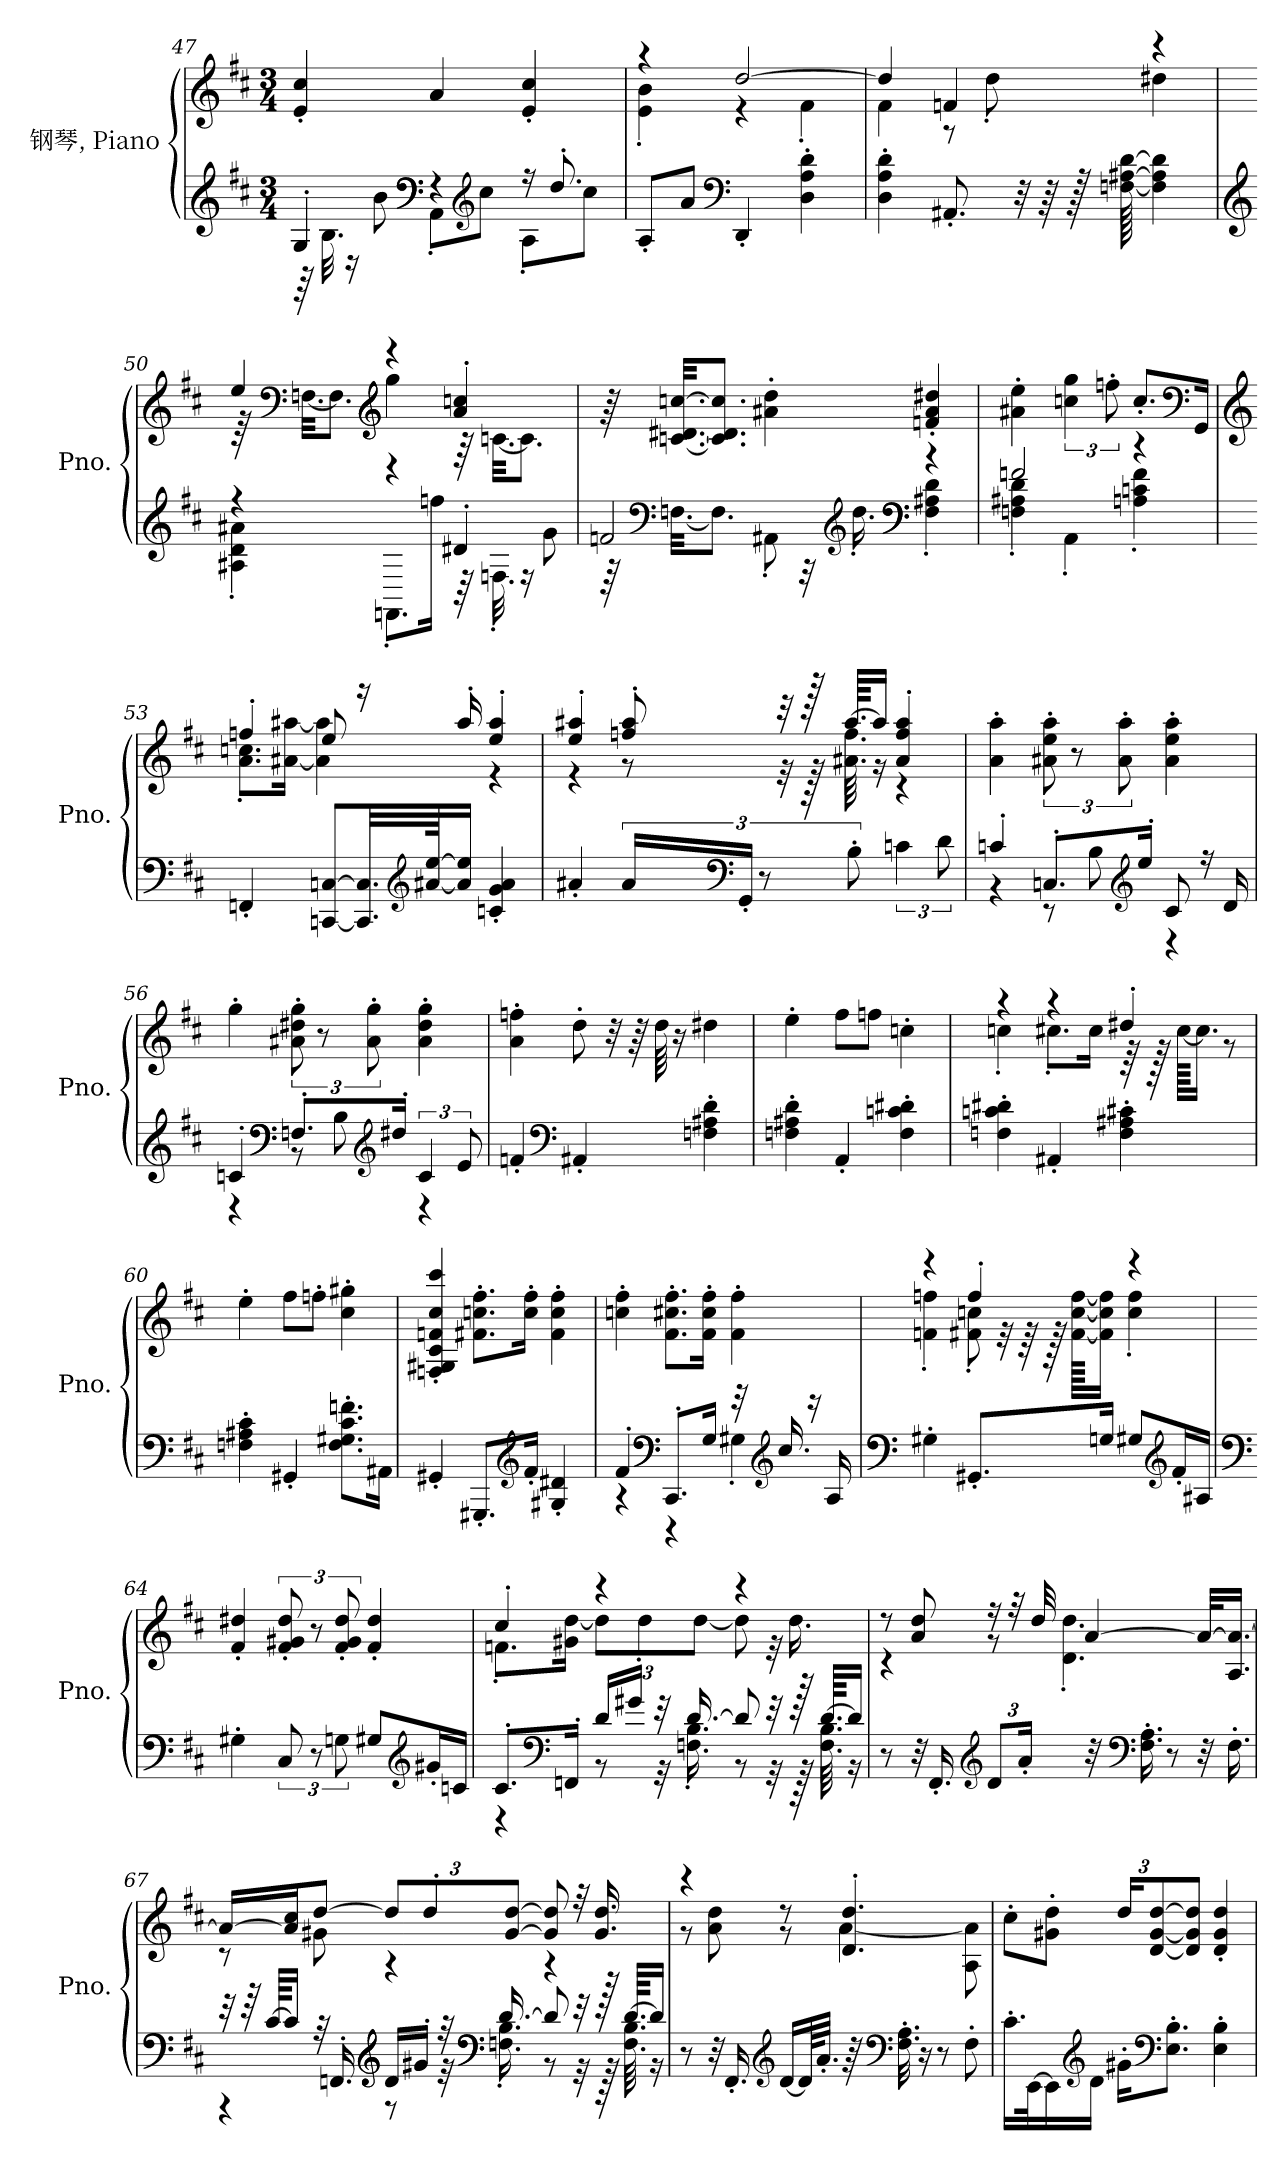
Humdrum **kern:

**kern	**kern
*part1	*part1
*staff2	*staff1
*I"钢琴, Piano	*
*I'Pno.	*
*clefG2	*clefG2
*k[f#c#]	*k[f#c#]
*M3/4	*M3/4
=47	=47
*^	*
4G'/	64r	4e/' 4cc#/'
.	32.B\	.
.	16r	.
.	8b\	.
*clefF4	*	*
4r	8AA'\L	4a/
*clefG2	*	*
.	8cc#\J	.
16r	8A'\L	4e/' 4cc#/'
8.dd'/	.	.
.	8cc#\J	.
*v	*v	*
=48	=48
*	*^
8A'/L	4r	4e\' 4b\'
8a/J	.	.
*clefF4	*	*
4DD'/	[2dd/	4r
4D\' 4A\' 4d\'	.	4f#'\
!!LO:LB:g=z	!!
=49	=49	=49
4D\' 4A\' 4d\'	4dd/]	4f#\
8.AA#X'/	4fn/	8r
.	.	8dd'\
32r	.	.
64r	.	.
128r	.	.
[128Fn\ [128A#X\ [128d\	.	.
4F\] 4A#\] 4d\]	4r	4dd#X\
=50	=50	=50
*clefG2	*	*
*^	*	*
4r	4A#X\' 4d\' 4a#X\'	4ee/	64r
*	*	*clefF4	*
.	.	.	[32.Fn\KKL
.	.	.	8.F\J]
*	*	*clefG2	*
4r	8.FFn'\L	4r	4gg\
.	16ffn\Jk	.	.
4d#X'/	64r	4a/' 4ccn/'	64r
.	32.Fn'\	.	[32.cn\KKL
.	16r	.	8.c\J]
.	8g\	.	.
*	*	*v	*v
!!LO:LB:g=z
=51	=51	=51
2fn/	64r	64r
*clefF4	*	*
.	[32.Fn\KKL	[32.cn/ [32.d#X/ [32.ccn/KKL
.	8.F\J]	8.c/] 8.d#/] 8.cc/]J
.	8AA#X'\	4a#X\' 4dd\'
.	32r	.
*clefG2	*	*
.	16.dd'\	.
*clefF4	*	*
4r	4F\' 4A#X\' 4d\'	4fn/' 4a#/' 4dd#X/'
=52	=52	=52
2fn/	4Fn\' 4A#X\' 4d\'	4a#X\' 4ee\'
.	4AA'\	6ccn\ 6gg\
.	.	12ffn'\
4r	4An\' 4cn\' 4f\'	8.cc'/L
*	*	*clefF4
.	.	16GG/Jk
*v	*v	*
!!LO:PB:g=z
=53	=53
*	*clefG2
*	*^
4FFn'/	4ffn'/	8.a\' 8.ccn\'L
.	.	[16a#X\ [16aa#X\Jk
[8CCn/ [8Cn/L	8ee/	4a#\] 4aa#\]
32.CC/] 32.C/]LL	16r	.
*clefG2	*	*
[64a#X/ [64ee/JK	.	.
16a#/] 16ee/]JJ	16aa#'/	.
4cn/' 4g/' 4a#/'	4ee/' 4aa#/'	4r
=54	=54	=54
4a#X'/	4ee/' 4aa#X/'	4r
24a#/LL	8ffn/' 8aa#/'	8r
*clefF4	*	*
24GG'/JJ	.	.
12r	.	.
.	32r	32r
.	128r	128r
.	[64.aa#/KKLL	64.a#X\ 64.ff\
12B'\	.	.
.	16aa#/JJ]	16r
6cn\	4a#/' 4ff/' 4aa#/'	4r
12d\	.	.
*	*v	*v
=55	=55
*^	*
4cn'/	4r	4a\' 4aa\'
8.Cn'/L	8r	12a#X\' 12ee\' 12aa\'
.	.	12r
.	8B\	.
.	.	12a#\' 12aa\'
*clefG2	*	*
16ee'/Jk	.	.
8c/	4r	4a#\' 4ee\' 4aa\'
16r	.	.
16d/	.	.
!!LO:LB:g=z
=56	=56	=56
4cn'/	4r	4gg'\
*clefF4	*	*
8.Fn'/L	8r	12a#X\' 12dd#X\' 12gg\'
.	.	12r
.	8B\	.
.	.	12a#\' 12gg\'
*clefG2	*	*
16dd#X'/Jk	.	.
6c/	4r	4a#\' 4dd#\' 4gg\'
12e/	.	.
*v	*v	*
=57	=57
4fn'/	4a\' 4ffn\'
*clefF4	*
4AA#X'/	8dd'\
.	32r
.	64r
.	64dd\
.	16r
4Fn\' 4A#X\' 4d\'	4dd#X\
=58	=58
4Fn\' 4A#X\' 4d\'	4ee'\
4AA'/	8ff#\L
.	8ffn\J
4F\' 4cn\' 4d#X\'	4ccn'\
!!LO:LB:g=z
=59	=59
*	*^
4Fn\' 4cn\' 4d#X\'	4r	4ccn'\
4AA#X'/	4r	8.cc#X'\L
.	.	16cc#\Jk
4F\' 4A#X\' 4c#X\'	4dd#X'/	64r
.	.	128r
.	.	[128cc#\KKKLL
.	.	16.cc#\JJ]
.	.	8r
*	*v	*v
=60	=60
4Fn\' 4A#X\' 4c#\'	4ee'\
4GG#X'/	8ff#\L
.	8ffn'\J
8.F\' 8.G#X\' 8.c#\' 8.fn\'L	4cc#\' 4gg#X\'
16AA#X\Jk	.
=61	=61
4GG#X'/	4Fn/' 4G#X/' 4c#/' 4fn/' 4cc#/' 4ccc#/'
8.GGG#X'/L	8.f#X\' 8.ccn\' 8.ff#\'L
*clefG2	*
16f#'/Jk	16cc\' 16ff#\'Jk
4G#X/' 4d#X/'	4f#\' 4cc\' 4ff#\'
!!LO:LB:g=z
=62	=62
*^	*
4f#'/	4r	4ccn\' 4ff#\'
*clefF4	*	*
8.CC#'/L	4r	8.f#\' 8.cc#X\' 8.ff#\'L
16G/Jk	.	16f#\' 16cc#\' 16ff#\'Jk
32r	4G#X'\	4f#\' 4ff#\'
*clefG2	*	*
16.cc#/	.	.
16r	.	.
16A/	.	.
*v	*v	*
=63	=63
*clefF4	*
*	*^
4G#X'\	4r	4fn\' 4ffn\'
8.GG#X'/L	4ff'/	8f#X\' 8ccn\'
.	.	32r
.	.	64r
.	.	128r
.	.	[128f#\ [128cc\ [128ff\KKKLL
16Gn/Jk	.	16f#\] 16cc\] 16ff\]JJ
8G#X/L	4r	4cc\' 4ff\'
*clefG2	*	*
16f#'/L	.	.
16A#X/JJ	.	.
*	*v	*v
!!LO:LB:g=z
=64	=64
*clefF4	*
4G#X'\	4f#/' 4dd#X/'
12C#/	12f#/' 12g#X/' 12dd#/'
12r	12r
12Gn\	12f#/' 12g#/' 12dd#/'
8G#X/L	4f#/' 4dd#/'
*clefG2	*
16g#X'/L	.
16cn/JJ	.
=65	=65
*^	*^
8.c#'/L	4r	4cc#'/	8.fn'\L
*clefF4	*	*	*
16FFn'/Jk	.	.	16g#X\ [16dd\Jk
*	*	*	*Xbrackettup
16d/LL	8r	4r	12dd\L]
16g#X/JJ	.	.	.
.	.	.	12dd'\
32r	32r	.	.
[16.d/	16.Fn\' 16.B\'	.	.
.	.	.	[12dd\J
8d/]	8r	4r	8dd\]
32r	32r	.	32r
128r	128r	.	16.dd\
[64.d/KKLL	64.F\ 64.B\	.	.
16d/JJ]	16r	.	.
*v	*v	*	*
!!LO:LB:g=z	!!
=66	=66	=66
8r	8r	4r
32r	8a/ 8dd/	.
16.FF#'/	.	.
*clefG2	*	*
*Xbrackettup	*	*
12d/L	16r	8r
.	32r	.
24a'/Jk	.	.
.	32dd/	.
32r	[4a/	4.d\' 4.dd\'
*clefF4	*	*
16.F#\' 16.A\'	.	.
8r	.	.
32r	32a/KLL_	.
16.F#'\	16.A/ 16.a/_JJ	.
=67	=67	=67
*^	*	*
32r	4r	16a/LL_	8r
64r	.	.	.
[64c#/KKLL	.	.	.
16c#/JJ]	.	16a/] 16cc#/J	.
32r	.	[8dd/J	8g#X\
16.FFn'/	.	.	.
*clefG2	*	*	*
16d/LL	8r	12dd/L]	4r
16g#X'/JJ	.	.	.
.	.	12dd'/	.
32r	32r	.	.
*clefF4	*	*	*
[16.d/	16.Fn\' 16.B\'	.	.
.	.	[12g#/ [12dd/J	.
8d/]	8r	8g#/] 8dd/]	4r
32r	32r	32r	.
128r	128r	16.g#/ 16.dd/	.
[64.d/KKLL	64.F\ 64.B\	.	.
16d/JJ]	16r	.	.
*v	*v	*	*
!!LO:PB:g=z	!!
=68	=68	=68
8r	4r	8r
32r	.	8a\ 8dd\
16.FF#'/	.	.
*clefG2	*	*
[16d/LL	8r	8r
64d/KL]	.	.
32.a'/JJJ	.	.
64r	4.d/' 4.dd/'	[4a\
*clefF4	*	*
32.F#\' 32.A\'	.	.
16r	.	.
8r	.	.
8F#'\	.	8A\ 8a\]
*	*v	*v
=69	=69
16.c#'\LL	8cc#'\L
[32EE\K	.
16EE\]	8g#X\' 8dd\'J
*clefG2	*
16d\JJ	.
16g#X'\KL	24dd/KL
.	[12d/ [12g#/ [12dd/
*clefF4	*
8.E\' 8.B\'J	.
.	8d/] 8g#/] 8dd/]J
4E\' 4B\'	4d/' 4g#/' 4dd/'
=	=
*-	*-
